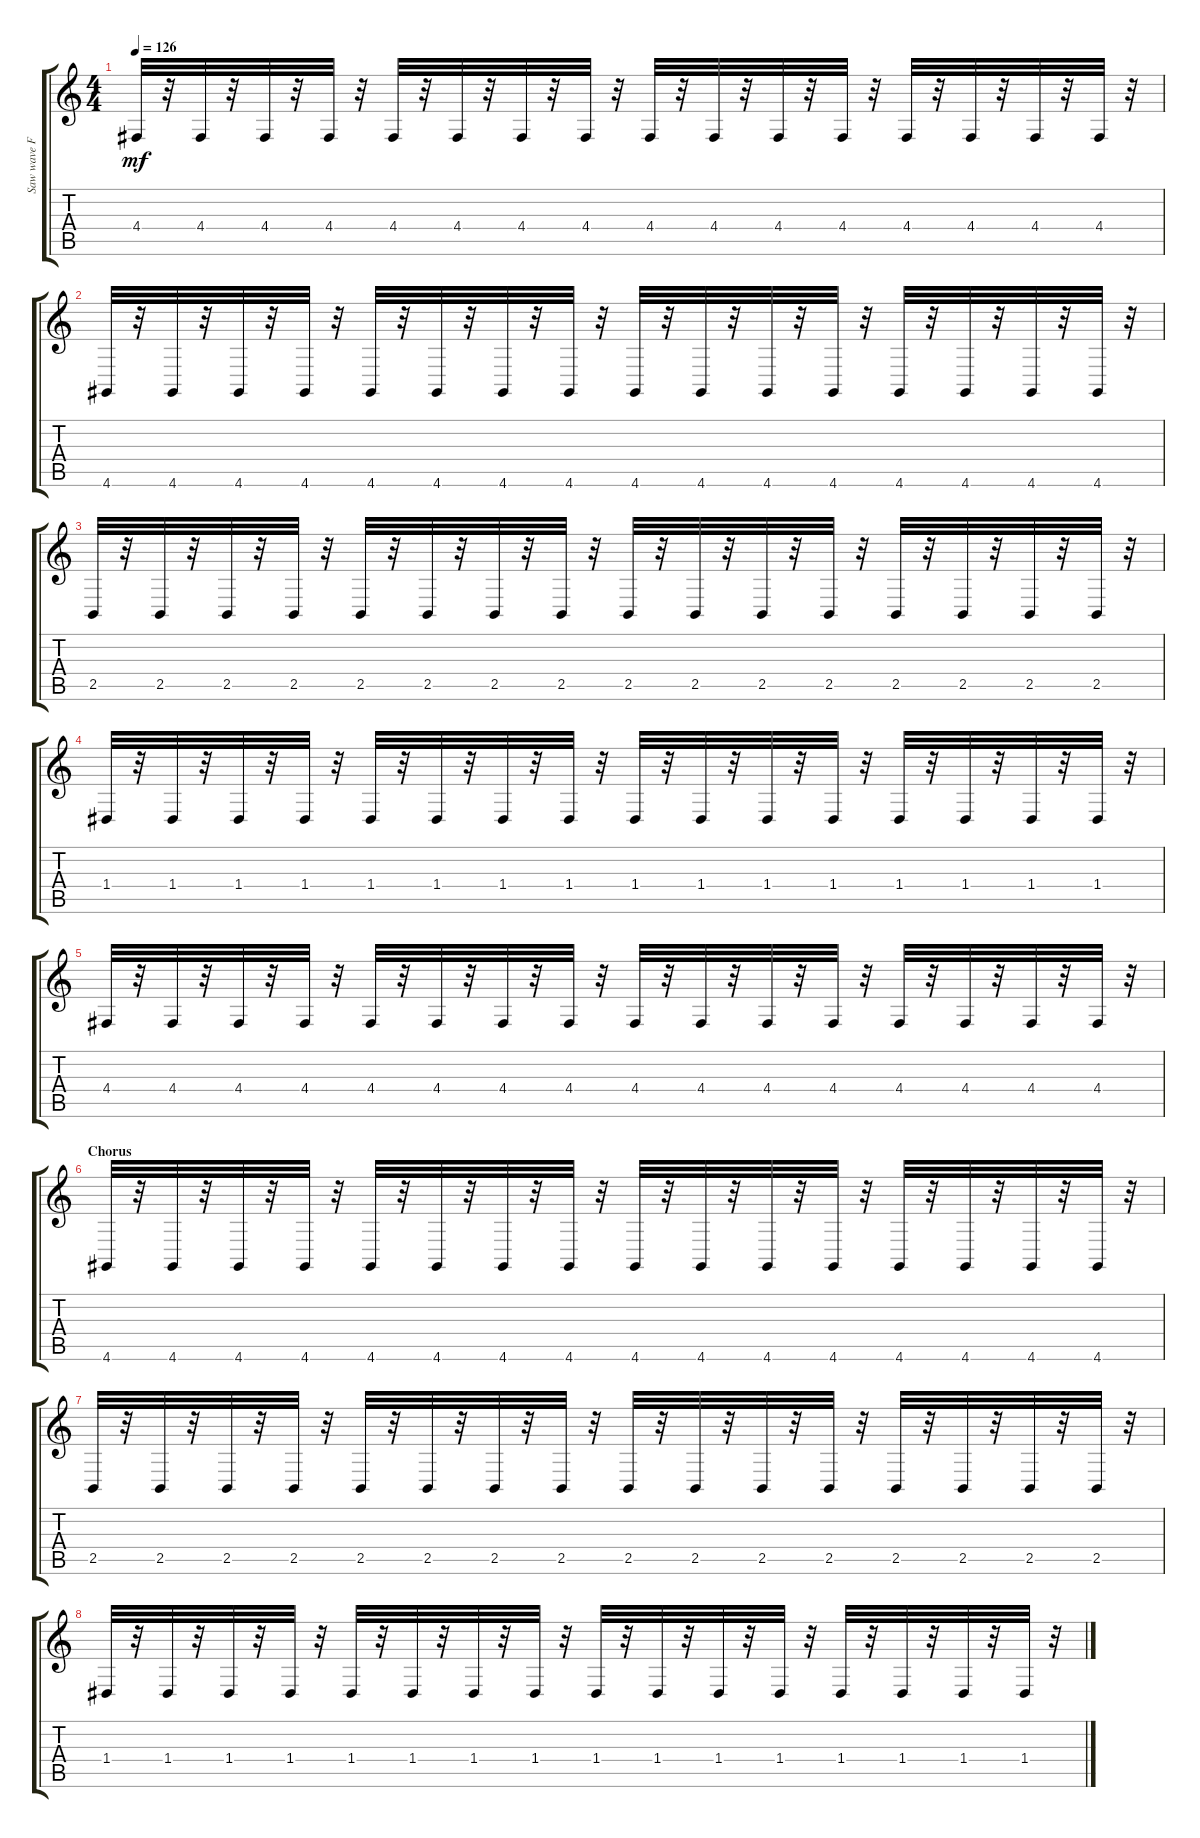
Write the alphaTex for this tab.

\track ("Saw wave FX" "Saw wave F") {instrument lead2sawtooth}
\staff {score tabs}
\tuning (E4 B3 G3 D3 A2 E2) {hide}
\ts (4 4)
\tempo 126
\clef g2
\ks c
4.4.32{dy mf} r.32 4.4.32 r.32 4.4.32 r.32 4.4.32 r.32 4.4.32 r.32 4.4.32 r.32 4.4.32 r.32 4.4.32 r.32 4.4.32 r.32 4.4.32 r.32 4.4.32 r.32 4.4.32 r.32 4.4.32 r.32 4.4.32 r.32 4.4.32 r.32 4.4.32 r.32 |
4.6.32 r.32 4.6.32 r.32 4.6.32 r.32 4.6.32 r.32 4.6.32 r.32 4.6.32 r.32 4.6.32 r.32 4.6.32 r.32 4.6.32 r.32 4.6.32 r.32 4.6.32 r.32 4.6.32 r.32 4.6.32 r.32 4.6.32 r.32 4.6.32 r.32 4.6.32 r.32 |
2.5.32 r.32 2.5.32 r.32 2.5.32 r.32 2.5.32 r.32 2.5.32 r.32 2.5.32 r.32 2.5.32 r.32 2.5.32 r.32 2.5.32 r.32 2.5.32 r.32 2.5.32 r.32 2.5.32 r.32 2.5.32 r.32 2.5.32 r.32 2.5.32 r.32 2.5.32 r.32 |
1.4.32 r.32 1.4.32 r.32 1.4.32 r.32 1.4.32 r.32 1.4.32 r.32 1.4.32 r.32 1.4.32 r.32 1.4.32 r.32 1.4.32 r.32 1.4.32 r.32 1.4.32 r.32 1.4.32 r.32 1.4.32 r.32 1.4.32 r.32 1.4.32 r.32 1.4.32 r.32 |
4.4.32 r.32 4.4.32 r.32 4.4.32 r.32 4.4.32 r.32 4.4.32 r.32 4.4.32 r.32 4.4.32 r.32 4.4.32 r.32 4.4.32 r.32 4.4.32 r.32 4.4.32 r.32 4.4.32 r.32 4.4.32 r.32 4.4.32 r.32 4.4.32 r.32 4.4.32 r.32 |
\section ("" "Chorus")
4.6.32 r.32 4.6.32 r.32 4.6.32 r.32 4.6.32 r.32 4.6.32 r.32 4.6.32 r.32 4.6.32 r.32 4.6.32 r.32 4.6.32 r.32 4.6.32 r.32 4.6.32 r.32 4.6.32 r.32 4.6.32 r.32 4.6.32 r.32 4.6.32 r.32 4.6.32 r.32 |
2.5.32 r.32 2.5.32 r.32 2.5.32 r.32 2.5.32 r.32 2.5.32 r.32 2.5.32 r.32 2.5.32 r.32 2.5.32 r.32 2.5.32 r.32 2.5.32 r.32 2.5.32 r.32 2.5.32 r.32 2.5.32 r.32 2.5.32 r.32 2.5.32 r.32 2.5.32 r.32 |
1.4.32 r.32 1.4.32 r.32 1.4.32 r.32 1.4.32 r.32 1.4.32 r.32 1.4.32 r.32 1.4.32 r.32 1.4.32 r.32 1.4.32 r.32 1.4.32 r.32 1.4.32 r.32 1.4.32 r.32 1.4.32 r.32 1.4.32 r.32 1.4.32 r.32 1.4.32 r.32
